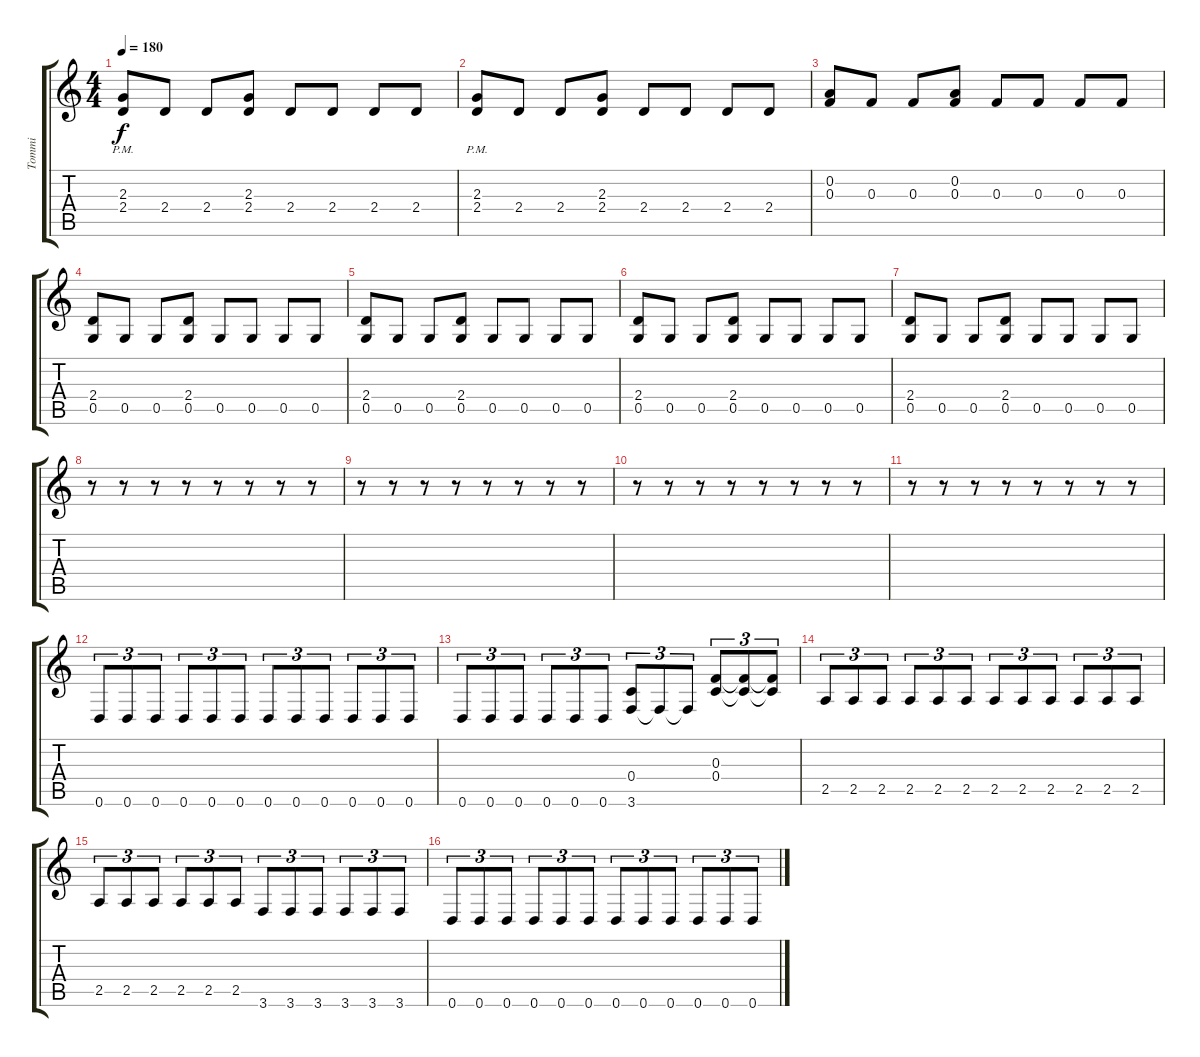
\track ("Tommi" "Tommi") {instrument distortionguitar}
\staff {score tabs}
\tuning (D4 A3 F3 C3 G2 D2) {hide}
\ts (4 4)
\tempo 180
\clef g2
\ks c
(2.3{pm} 2.4).8{dy f} 2.4.8 2.4.8 (2.3 2.4).8 2.4.8 2.4.8 2.4.8 2.4.8 |
(2.3{pm} 2.4).8 2.4.8 2.4.8 (2.3 2.4).8 2.4.8 2.4.8 2.4.8 2.4.8 |
(0.2 0.3).8 0.3.8 0.3.8 (0.2 0.3).8 0.3.8 0.3.8 0.3.8 0.3.8 |
(2.4 0.5).8 0.5.8 0.5.8 (2.4 0.5).8 0.5.8 0.5.8 0.5.8 0.5.8 |
(2.4 0.5).8 0.5.8 0.5.8 (2.4 0.5).8 0.5.8 0.5.8 0.5.8 0.5.8 |
(2.4 0.5).8 0.5.8 0.5.8 (2.4 0.5).8 0.5.8 0.5.8 0.5.8 0.5.8 |
(2.4 0.5).8 0.5.8 0.5.8 (2.4 0.5).8 0.5.8 0.5.8 0.5.8 0.5.8 |
r.8 r.8 r.8 r.8 r.8 r.8 r.8 r.8 |
r.8 r.8 r.8 r.8 r.8 r.8 r.8 r.8 |
r.8 r.8 r.8 r.8 r.8 r.8 r.8 r.8 |
r.8 r.8 r.8 r.8 r.8 r.8 r.8 r.8 |
0.6.8{tu (3 2)} 0.6.8{tu (3 2)} 0.6.8{tu (3 2)} 0.6.8{tu (3 2)} 0.6.8{tu (3 2)} 0.6.8{tu (3 2)} 0.6.8{tu (3 2)} 0.6.8{tu (3 2)} 0.6.8{tu (3 2)} 0.6.8{tu (3 2)} 0.6.8{tu (3 2)} 0.6.8{tu (3 2)} |
0.6.8{tu (3 2)} 0.6.8{tu (3 2)} 0.6.8{tu (3 2)} 0.6.8{tu (3 2)} 0.6.8{tu (3 2)} 0.6.8{tu (3 2)} (0.4 3.6).8{tu (3 2)} 3.6{t}.8{tu (3 2)} 3.6{t}.8{tu (3 2)} (0.3 0.4).8{tu (3 2)} (0.3{t} 0.4{t}).8{tu (3 2)} (0.3{t} 0.4{t}).8{tu (3 2)} |
2.5.8{tu (3 2)} 2.5.8{tu (3 2)} 2.5.8{tu (3 2)} 2.5.8{tu (3 2)} 2.5.8{tu (3 2)} 2.5.8{tu (3 2)} 2.5.8{tu (3 2)} 2.5.8{tu (3 2)} 2.5.8{tu (3 2)} 2.5.8{tu (3 2)} 2.5.8{tu (3 2)} 2.5.8{tu (3 2)} |
2.5.8{tu (3 2)} 2.5.8{tu (3 2)} 2.5.8{tu (3 2)} 2.5.8{tu (3 2)} 2.5.8{tu (3 2)} 2.5.8{tu (3 2)} 3.6.8{tu (3 2)} 3.6.8{tu (3 2)} 3.6.8{tu (3 2)} 3.6.8{tu (3 2)} 3.6.8{tu (3 2)} 3.6.8{tu (3 2)} |
0.6.8{tu (3 2)} 0.6.8{tu (3 2)} 0.6.8{tu (3 2)} 0.6.8{tu (3 2)} 0.6.8{tu (3 2)} 0.6.8{tu (3 2)} 0.6.8{tu (3 2)} 0.6.8{tu (3 2)} 0.6.8{tu (3 2)} 0.6.8{tu (3 2)} 0.6.8{tu (3 2)} 0.6.8{tu (3 2)}
